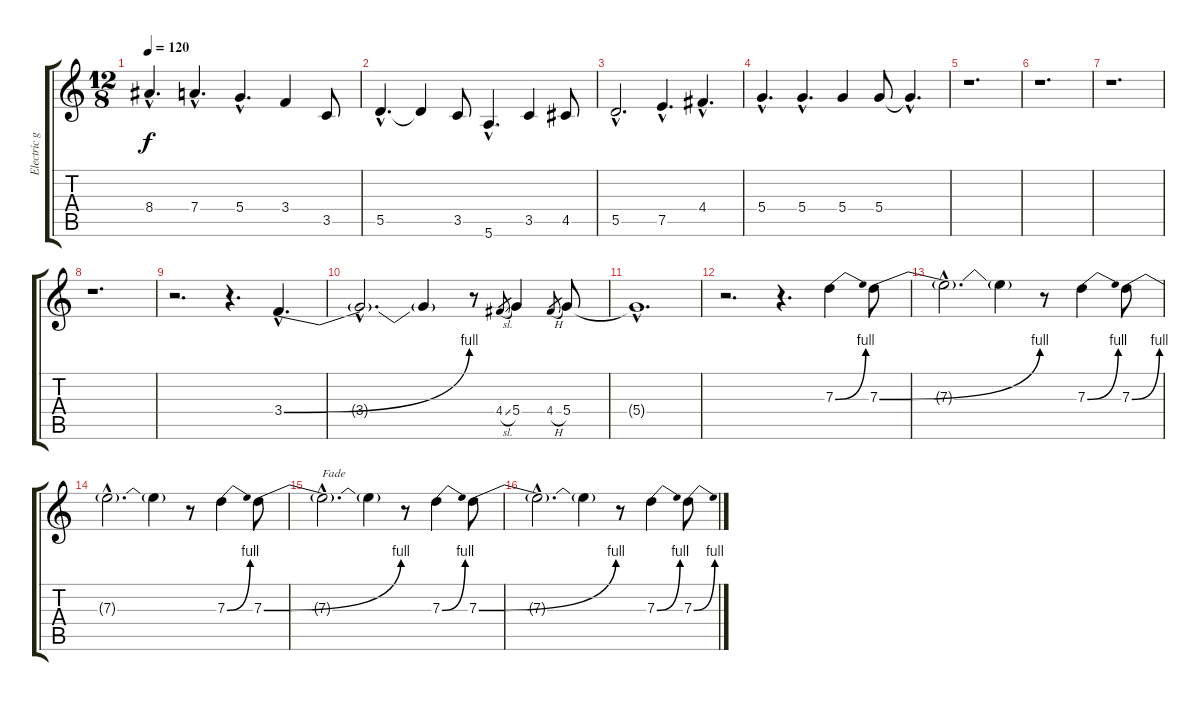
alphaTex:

\track ("Electric guitar 5" "Electric g") {instrument overdrivenguitar}
\staff {score tabs}
\tuning (E4 B3 G3 D3 A2 E2) {hide}
\ts (12 8)
\tempo 120
\clef g2
\ks c
8.4{hac}.4{d dy f} 7.4{hac}.4{d} 5.4{hac}.4{d} 3.4.4 3.5.8 |
5.5{hac}.4{d} 5.5{t}.4 3.5.8 5.6{hac}.4{d} 3.5.4 4.5.8 |
5.5{hac}.2{d} 7.5{hac}.4{d} 4.4{hac}.4{d} |
5.4{hac}.4{d} 5.4{hac}.4{d} 5.4.4 5.4.8 5.4{hac t}.4{d} |
r.1{d} |
r.1{d} |
r.1{d} |
r.1{d} |
r.2{d} r.4{d} 3.4{be (bend 0 0 60 4) hac}.4{d} |
3.4{hac t}.2{d} 3.4{t}.4 r.8 4.4{sl}.8{gr} 5.4.4 4.4{h}.8{gr} 5.4.8 |
5.4{hac t}.1{d} |
r.2{d} r.4{d} 7.3{be (bend 0 0 60 4)}.4 7.3{be (bend 0 0 60 4)}.8 |
7.3{hac t}.2{d} 7.3{t}.4 r.8 7.3{be (bend 0 0 60 4)}.4 7.3{be (bend 0 0 60 4)}.8 |
7.3{hac t}.2{d} 7.3{t}.4 r.8 7.3{be (bend 0 0 60 4)}.4 7.3{be (bend 0 0 60 4)}.8 |
7.3{hac t}.2{d txt "Fade"} 7.3{t}.4 r.8 7.3{be (bend 0 0 60 4)}.4 7.3{be (bend 0 0 60 4)}.8 |
7.3{hac t}.2{d} 7.3{t}.4 r.8 7.3{be (bend 0 0 60 4)}.4 7.3{be (bend 0 0 60 4)}.8
